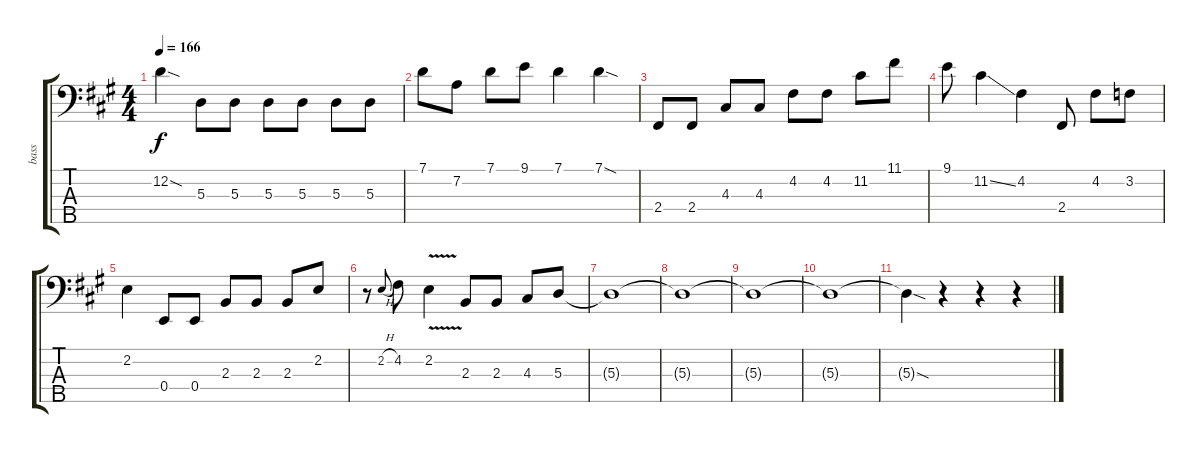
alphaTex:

\track ("bass" "bass") {instrument electricbassfinger}
\staff {score tabs}
\tuning (G2 D2 A1 E1 B0) {hide}
\ts (4 4)
\tempo 166
\clef f4
\ks a
12.2{sod}.4{dy f} 5.3.8 5.3.8 5.3.8 5.3.8 5.3.8 5.3.8 |
7.1.8 7.2.8 7.1.8 9.1.8 7.1.4 7.1{sod}.4 |
2.4.8 2.4.8 4.3.8 4.3.8 4.2.8 4.2.8 11.2.8 11.1.8 |
9.1.8 11.2{ss}.4 4.2.4 2.4.8 4.2.8 3.2.8 |
2.2.4 0.4.8 0.4.8 2.3.8 2.3.8 2.3.8 2.2.8 |
r.8 2.2{h}.8{gr onbeat} 4.2.8 2.2{v}.4 2.3.8 2.3.8 4.3.8 5.3.8 |
5.3{t}.1{volume 8} |
5.3{t}.1 |
5.3{t}.1 |
5.3{t}.1 |
5.3{sod t}.4 r.4 r.4 r.4
